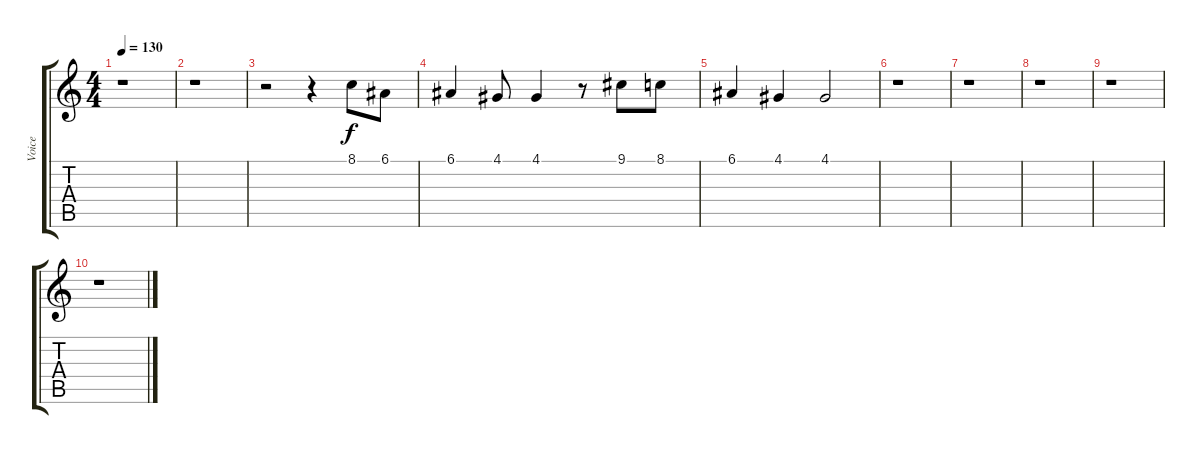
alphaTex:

\track ("Voice" "Voice") {instrument choiraahs}
\staff {score tabs}
\tuning (E4 B3 G3 D3 A2 E2) {hide}
\ts (4 4)
\tempo 130
\clef g2
\ks c
r.1{dy f} |
r.1 |
r.2{volume 16} r.4 8.1.8 6.1.8 |
6.1.4 4.1.8 4.1.4 r.8 9.1.8 8.1.8 |
6.1.4 4.1.4 4.1.2 |
r.1 |
r.1 |
r.1 |
r.1 |
r.1
